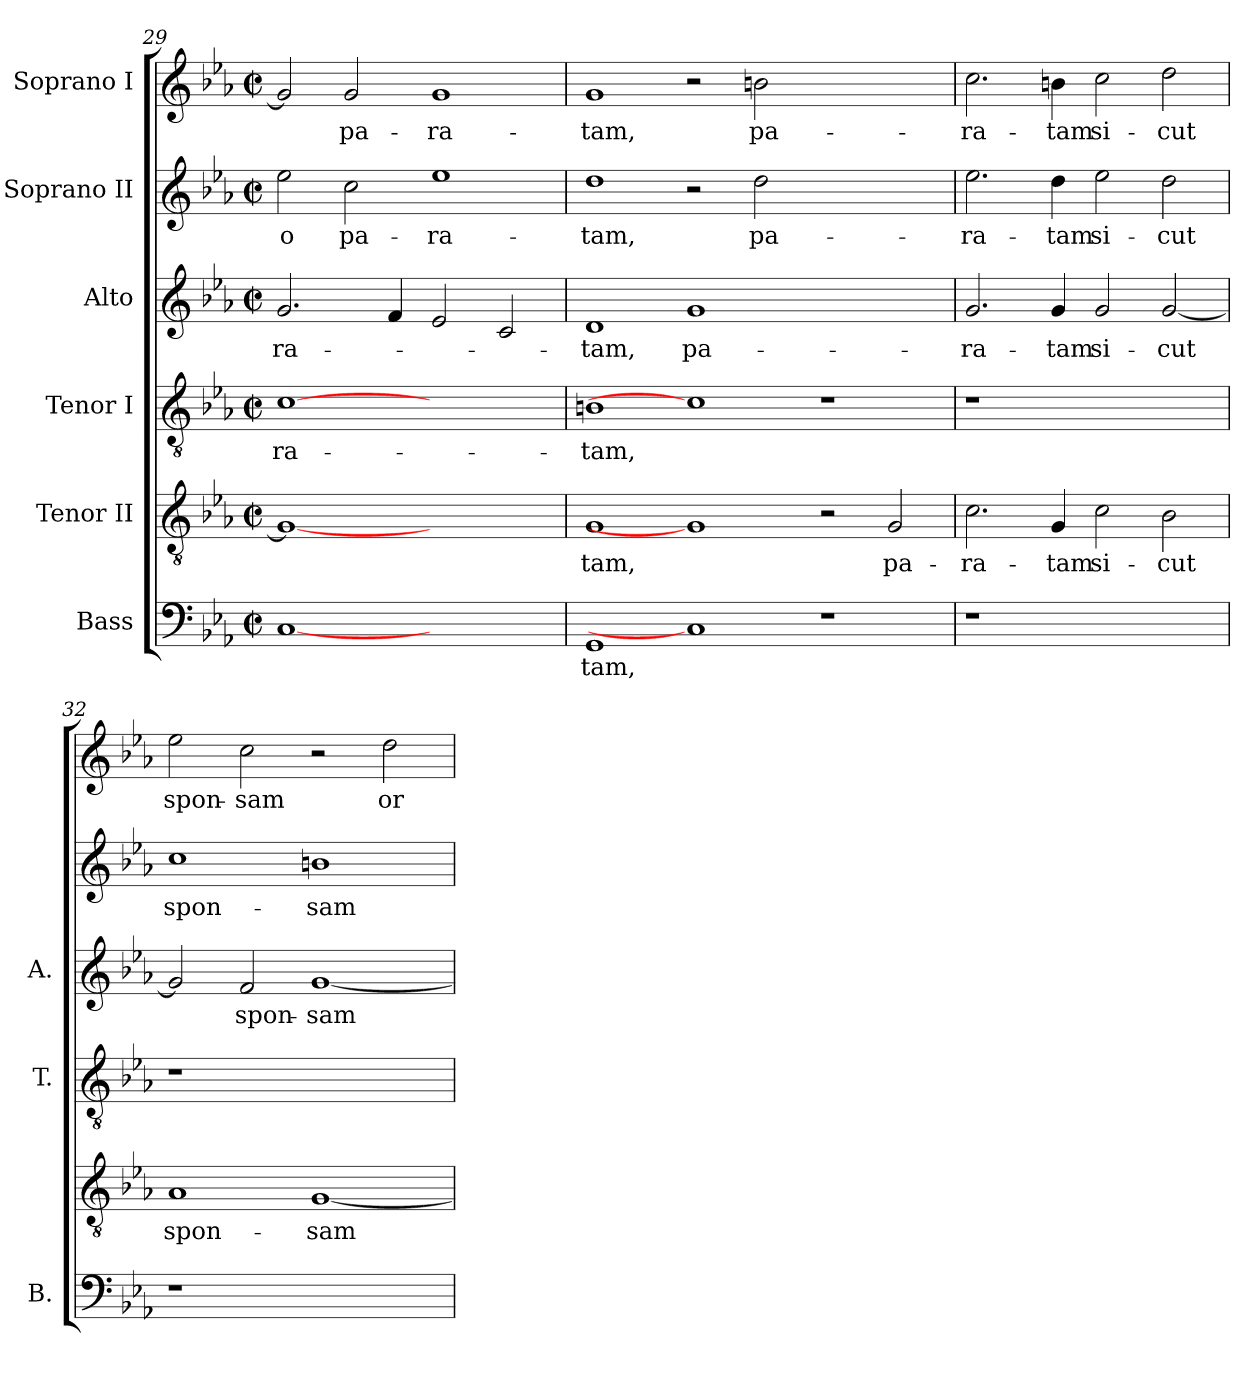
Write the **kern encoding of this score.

**kern	**text	**kern	**text	**kern	**text	**kern	**text	**kern	**text	**kern	**text
*part6	*part6	*part5	*part5	*part4	*part4	*part3	*part3	*part2	*part2	*part1	*part1
*staff6	*staff6	*staff5	*staff5	*staff4	*staff4	*staff3	*staff3	*staff2	*staff2	*staff1	*staff1
*I"Bass	*	*I"Tenor II	*	*I"Tenor I	*	*I"Alto	*	*I"Soprano II	*	*I"Soprano I	*
*I'B.	*	*	*	*I'T.	*	*I'A.	*	*	*	*	*
*clefF4	*	*clefGv2	*	*clefGv2	*	*clefG2	*	*clefG2	*	*clefG2	*
*	*	*ITrd7c12	*	*ITrd7c12	*	*ITrd7c12	*	*	*	*	*
*k[b-e-a-]	*	*k[b-e-a-]	*	*k[b-e-a-]	*	*k[b-e-a-]	*	*k[b-e-a-]	*	*k[b-e-a-]	*
*E-:	*	*E-:	*	*E-:	*	*E-:	*	*E-:	*	*E-:	*
*M2/2	*	*M2/2	*	*M2/2	*	*M2/2	*	*M2/2	*	*M2/2	*
*met(c|)	*	*met(c|)	*	*met(c|)	*	*met(c|)	*	*met(c|)	*	*met(c|)	*
=29	=29	=29	=29	=29	=29	=29	=29	=29	=29	=29	=29
!	!	!	!	!	!LO:LY:b:color=#000000	!	!	!	!	!	!
!	!	!	!	!	!	!	!LO:LY:b:color=#000000	!	!	!	!
!	!	!	!	!	!	!	!	!	!LO:LY:b:color=#000000	!	!
[1Ci	.	1GGi_<	.	[1Ci	-ra-	2.Gi/	-ra-	2ee-i\	-o	2gi/]	.
!	!	!	!	!	!	!	!	!	!LO:LY:b:color=#000000	!	!
!	!	!	!	!	!	!	!	!	!	!	!LO:LY:b:color=#000000
.	.	.	.	.	.	.	.	2cci\	pa-	2gi/	pa-
.	.	.	.	.	.	4Fi/	.	.	.	.	.
!	!	!	!	!	!	!	!	!	!LO:LY:b:color=#000000	!	!
!	!	!	!	!	!	!	!	!	!	!	!LO:LY:b:color=#000000
1ryy	.	1ryy	.	1ryy	.	2E-i/	.	1ee-i	-ra-	1gi	-ra-
.	.	.	.	.	.	2Ci/	.	.	.	.	.
!!LO:LB:g=z
=30	=30	=30	=30	=30	=30	=30	=30	=30	=30	=30	=30
!	!LO:LY:b:color=#000000	!	!	!	!	!	!	!	!	!	!
!	!	!	!LO:LY:b:color=#000000	!	!	!	!	!	!	!	!
!	!	!	!	!	!LO:LY:b:color=#000000	!	!	!	!	!	!
!	!	!	!	!	!	!	!LO:LY:b:color=#000000	!	!	!	!
!	!	!	!	!	!	!	!	!	!LO:LY:b:color=#000000	!	!
!	!	!	!	!	!	!	!	!	!	!	!LO:LY:b:color=#000000
1GGi	-tam,	1GGi	-tam,	1BBni	-tam,	1Di	-tam,	1ddi	-tam,	1gi	-tam,
!	!	!	!	!	!	!	!LO:LY:b:color=#000000	!	!	!	!
1Ci]	.	1GGi]	.	1Ci]	.	1Gi	pa-	2r	.	2r	.
!	!	!	!	!	!	!	!	!	!LO:LY:b:color=#000000	!	!
!	!	!	!	!	!	!	!	!	!	!	!LO:LY:b:color=#000000
.	.	.	.	.	.	.	.	2ddi\	pa-	2bni\	pa-
1r	.	2r	.	1r	.	1ryy	.	1ryy	.	1ryy	.
!	!	!	!LO:LY:b:color=#000000	!	!	!	!	!	!	!	!
.	.	2GGi/	pa-	.	.	.	.	.	.	.	.
=31	=31	=31	=31	=31	=31	=31	=31	=31	=31	=31	=31
!LO:N:vis=1	!	!	!	!	!	!	!	!	!	!	!
!	!	!	!LO:LY:b:color=#000000	!LO:N:vis=1	!	!	!	!	!	!	!
!	!	!	!	!	!	!	!LO:LY:b:color=#000000	!	!	!	!
!	!	!	!	!	!	!	!	!	!LO:LY:b:color=#000000	!	!
!	!	!	!	!	!	!	!	!	!	!	!LO:LY:b:color=#000000
1r	.	2.Ci\	-ra-	1r	.	2.Gi/	-ra-	2.ee-i\	-ra-	2.cci\	-ra-
!	!	!	!LO:LY:b:color=#000000	!	!	!	!	!	!	!	!
!	!	!	!	!	!	!	!LO:LY:b:color=#000000	!	!	!	!
!	!	!	!	!	!	!	!	!	!LO:LY:b:color=#000000	!	!
!	!	!	!	!	!	!	!	!	!	!	!LO:LY:b:color=#000000
.	.	4GGi/	-tam	.	.	4Gi/	-tam	4ddi\	-tam	4bni\	-tam
!	!	!	!LO:LY:b:color=#000000	!	!	!	!	!	!	!	!
!	!	!	!	!	!	!	!LO:LY:b:color=#000000	!	!	!	!
!	!	!	!	!	!	!	!	!	!LO:LY:b:color=#000000	!	!
!	!	!	!	!	!	!	!	!	!	!	!LO:LY:b:color=#000000
1ryy	.	2Ci\	si-	1ryy	.	2Gi/	si-	2ee-i\	si-	2cci\	si-
!	!	!	!LO:LY:b:color=#000000	!	!	!	!	!	!	!	!
!	!	!	!	!	!	!	!LO:LY:b:color=#000000	!	!	!	!
!	!	!	!	!	!	!	!	!	!LO:LY:b:color=#000000	!	!
!	!	!	!	!	!	!	!	!	!	!	!LO:LY:b:color=#000000
.	.	2BB-i\	-cut	.	.	[<2Gi/	-cut	2ddi\	-cut	2ddi\	-cut
=32	=32	=32	=32	=32	=32	=32	=32	=32	=32	=32	=32
!LO:N:vis=1	!	!	!	!	!	!	!	!	!	!	!
!	!	!	!LO:LY:b:color=#000000	!LO:N:vis=1	!	!	!	!	!	!	!
!	!	!	!	!	!	!	!	!	!LO:LY:b:color=#000000	!	!
!	!	!	!	!	!	!	!	!	!	!	!LO:LY:b:color=#000000
1r	.	1AA-i	spon-	1r	.	2Gi/]	.	1cci	spon-	2ee-i\	spon-
!	!	!	!	!	!	!	!LO:LY:b:color=#000000	!	!	!	!
!	!	!	!	!	!	!	!	!	!	!	!LO:LY:b:color=#000000
.	.	.	.	.	.	2Fi/	spon-	.	.	2cci\	-sam
!	!	!	!LO:LY:b:color=#000000	!	!	!	!	!	!	!	!
!	!	!	!	!	!	!	!LO:LY:b:color=#000000	!	!	!	!
!	!	!	!	!	!	!	!	!	!LO:LY:b:color=#000000	!	!
1ryy	.	[<1GGi	-sam	1ryy	.	[<1Gi	-sam	1bni	-sam	2r	.
!	!	!	!	!	!	!	!	!	!	!	!LO:LY:b:color=#000000
.	.	.	.	.	.	.	.	.	.	2ddi\	or-
=	=	=	=	=	=	=	=	=	=	=	=
*-	*-	*-	*-	*-	*-	*-	*-	*-	*-	*-	*-
